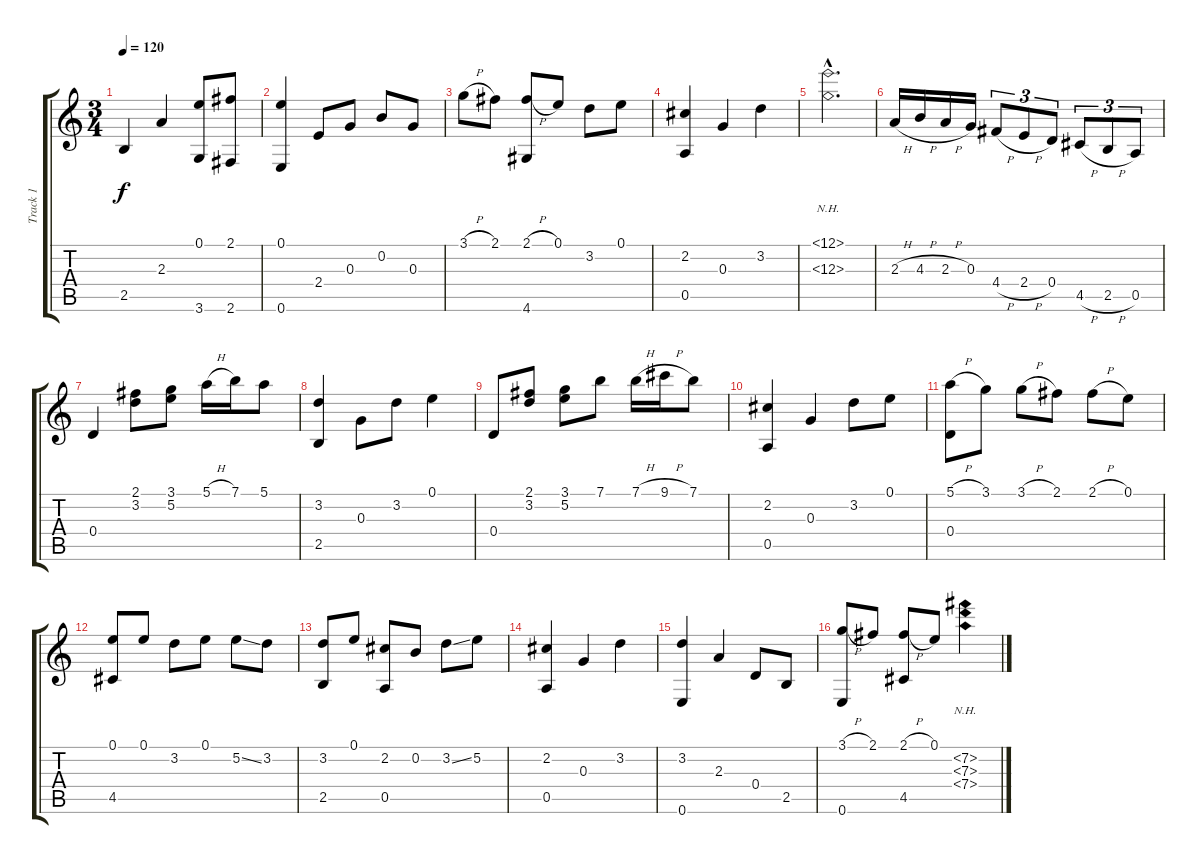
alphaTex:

\track ("Track 1" "Track 1") {instrument acousticguitarnylon}
\staff {score tabs}
\tuning (E4 B3 G3 D3 A2 E2) {hide}
\ts (3 4)
\tempo 120
\clef g2
\ks c
2.5.4{dy f} 2.3.4 (0.1 3.6).8 (2.1 2.6).8 |
(0.1 0.6).4 2.4.8 0.3.8 0.2.8 0.3.8 |
3.1{h}.8 2.1.8 (2.1{h} 4.6).8 0.1.8 3.2.8 0.1.8 |
(2.2 0.5).4 0.3.4 3.2.4 |
(12.1{nh hac} 12.3{nh hac}).2{d} |
2.3{h}.16 4.3{h}.16 2.3{h}.16 0.3.16 4.4{h}.8{tu (3 2)} 2.4{h}.8{tu (3 2)} 0.4.8{tu (3 2)} 4.5{h}.8{tu (3 2)} 2.5{h}.8{tu (3 2)} 0.5.8{tu (3 2)} |
0.4.4 (2.1 3.2).8 (3.1 5.2).8 5.1{h}.16 7.1.16 5.1.8 |
(3.2 2.5).4 0.3.8 3.2.8 0.1.4 |
0.4.8 (2.1 3.2).8 (3.1 5.2).8 7.1.8 7.1{h}.16 9.1{h}.16 7.1.8 |
(2.2 0.5).4 0.3.4 3.2.8 0.1.8 |
(5.1{h} 0.4).8 3.1.8 3.1{h}.8 2.1.8 2.1{h}.8 0.1.8 |
(0.1 4.5).8 0.1.8 3.2.8 0.1.8 5.2{ss}.8 3.2.8 |
(3.2 2.5).8 0.1.8 (2.2 0.5).8 0.2.8 3.2{ss}.8 5.2.8 |
(2.2 0.5).4 0.3.4 3.2.4 |
(3.2 0.6).4 2.3.4 0.4.8 2.5.8 |
(3.1{h} 0.6).8 2.1.8 (2.1{h} 4.5).8 0.1.8 (7.2{nh} 7.3{nh} 7.4{nh}).4
